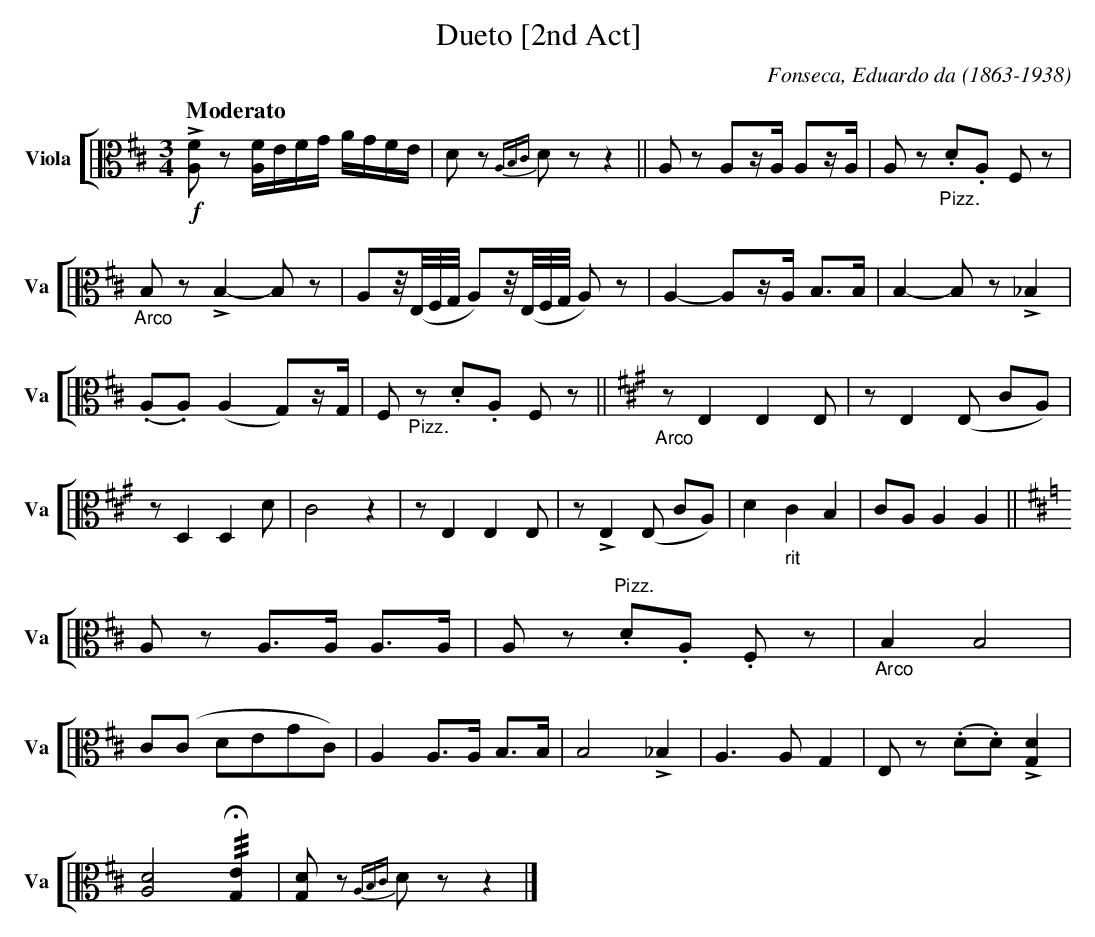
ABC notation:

X:1
T:Dueto [2nd Act]
C:Fonseca, Eduardo da (1863-1938)
M:3/4
L:1/4
K:D
V: 4 clef=alto name="Viola" sname="Va"
%%staves [ 4 ]
[Q:"Moderato"] !f! !>![A,F]/z/ [A,F]//E//F//G// A//G//F//E// | D/z/ {A,B,C}D/z/z || \
   A,/z/ A,/z//A,// A,/z//A,// | A,/z/ "_Pizz." .D/.A,/ F,/z/ | "_Arco" B,/z/ !>!B,-B,/z/ | \
  A,/z/8(E,/8F,/8G,/8 A,/)z/8(E,/8F,/8G,/8 A,/)z/ | A,-A,/z//A,// B,/>B,/ | B,-B,/z/!>!_B, | \
  (.A,/.A,/)(A,G,/)z//G,// | F,/"_Pizz." z/ .D/.A,/ F,/z/||[K:A]"_Arco"z/E,E,E,/ | z/E,(E,/ C/A,/) | \
   z/D,D,D/ | C2z | z/E,E,E,/ | z/!>!E, (E,/ C/A,/) | D"_rit"CB, | C/A,/A,A,||\
[K:D]A,/z/ A,/>A,/ A,/>A,/ | A,/z/ "Pizz.".D/.A,/ .F,/z/ | "_Arco"B,B,2 | \
C/(C/ D/E/G/C/) |A, A,/>A,/ B,/>B,/ | B,2!>!_B, | A,>A,G, |E,/z/ (.D/.D/)!>![G,D] |
 [A,2D2]!fermata! !///![G,E]|[G,/D/]z/ {A,B,C}D/z/z |] \
